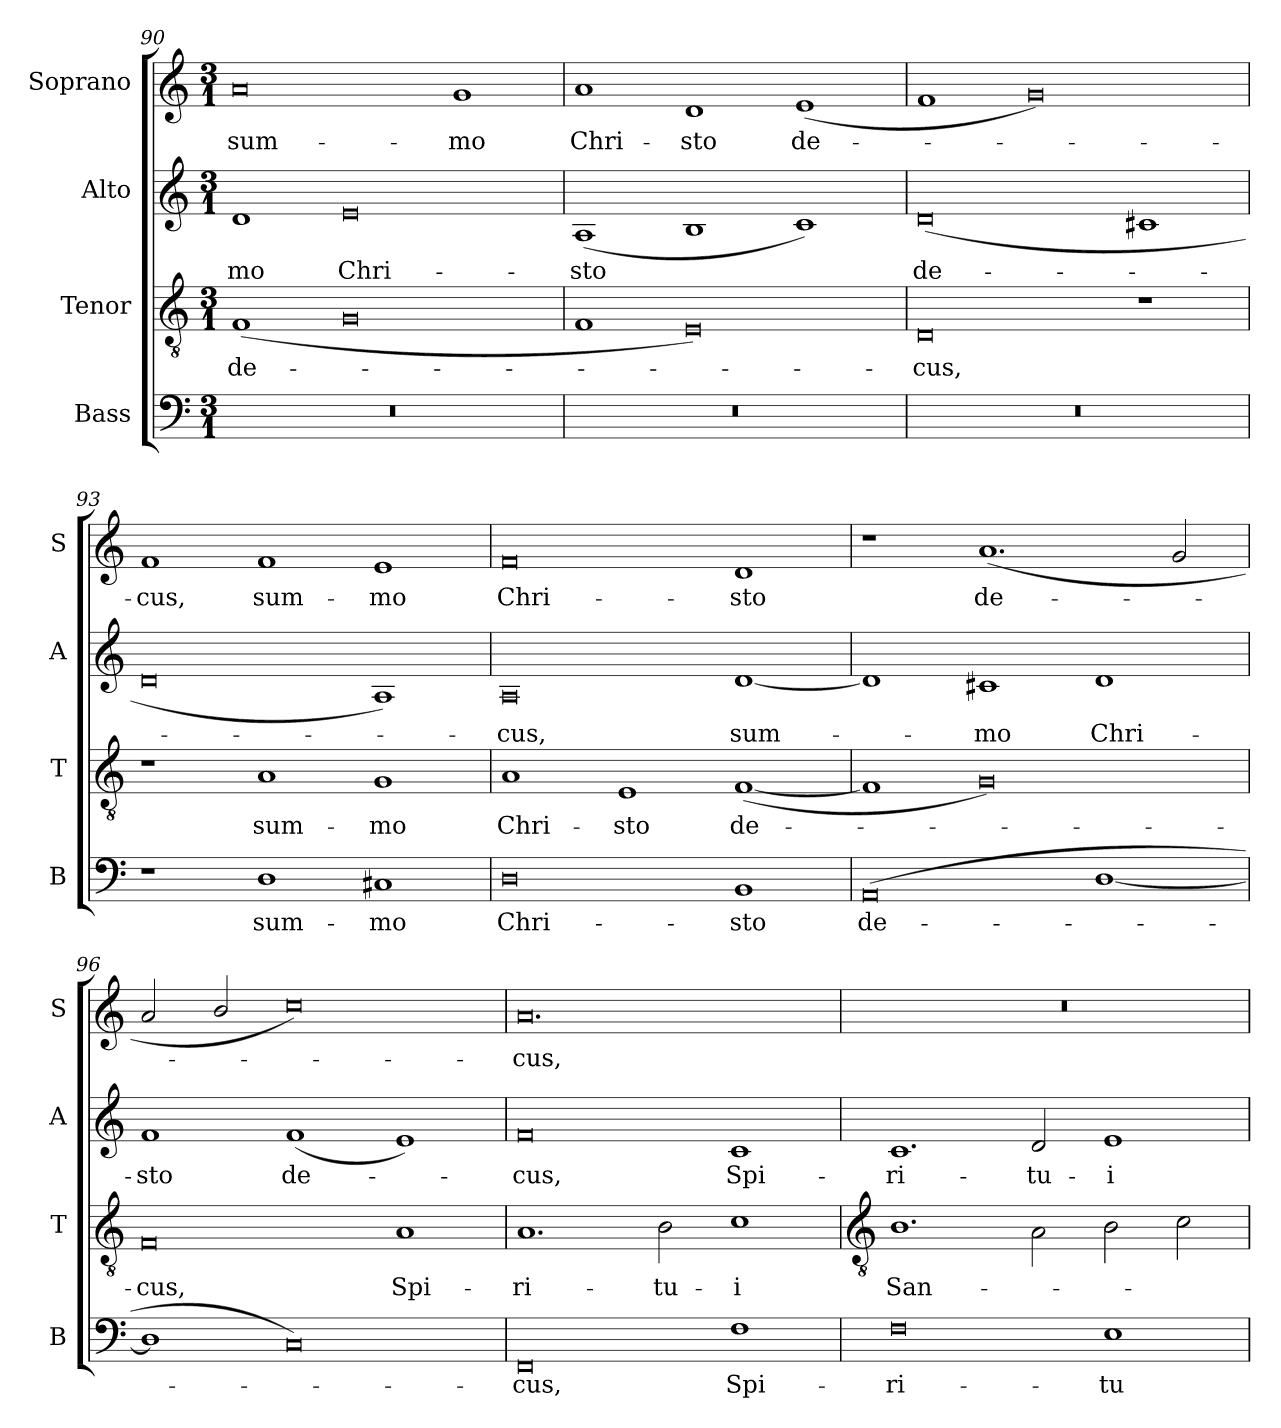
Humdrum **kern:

**kern	**text	**kern	**text	**kern	**text	**kern	**text
*part4	*part4	*part3	*part3	*part2	*part2	*part1	*part1
*staff4	*staff4	*staff3	*staff3	*staff2	*staff2	*staff1	*staff1
*I"Bass	*	*I"Tenor	*	*I"Alto	*	*I"Soprano	*
*I'B	*	*I'T	*	*I'A	*	*I'S	*
!!LO:LB:g=z
*clefF4	*	*clefGv2	*	*clefG2	*	*clefG2	*
*k[]	*	*k[]	*	*k[]	*	*k[]	*
*C:	*	*C:	*	*C:	*	*C:	*
*M3/1	*	*M3/1	*	*M3/1	*	*M3/1	*
=90	=90	=90	=90	=90	=90	=90	=90
!	!	!	!LO:LY:b	!	!LO:LY:b	!	!LO:LY:b
0.r	.	(<1F	de-	1d	-mo	0a	sum-
!	!	!	!	!	!LO:LY:b	!	!
.	.	0G	.	0e	Chri-	.	.
!	!	!	!	!	!	!	!LO:LY:b
.	.	.	.	.	.	1g	-mo
!!LO:LB:g=z
=91	=91	=91	=91	=91	=91	=91	=91
!	!	!	!	!	!LO:LY:b	!	!LO:LY:b
0.r	.	1F	.	(<1A	-sto	1a	Chri-
!	!	!	!	!	!	!	!LO:LY:b
.	.	0E)	.	1B	.	1d	-sto
!	!	!	!	!	!	!	!LO:LY:b
.	.	.	.	1c)	.	(<1e	de-
=92	=92	=92	=92	=92	=92	=92	=92
!	!	!	!LO:LY:b	!	!LO:LY:b	!	!
0.r	.	0D	cus,	(<0d	de-	1f	.
.	.	.	.	.	.	0g)	.
.	.	1r	.	1c#X	.	.	.
=93	=93	=93	=93	=93	=93	=93	=93
!	!	!	!	!	!	!	!LO:LY:b
1r	.	1r	.	0d	.	1f	cus,
!	!LO:LY:b	!	!LO:LY:b	!	!	!	!LO:LY:b
1D	sum-	1A	sum-	.	.	1f	sum-
!	!LO:LY:b	!	!LO:LY:b	!	!	!	!LO:LY:b
1C#X	-mo	1G	-mo	1A)	.	1e	-mo
=94	=94	=94	=94	=94	=94	=94	=94
!	!LO:LY:b	!	!LO:LY:b	!	!LO:LY:b	!	!LO:LY:b
0D	Chri-	1A	Chri-	0A	cus,	0f	Chri-
!	!	!	!LO:LY:b	!	!	!	!
.	.	1E	-sto	.	.	.	.
!	!LO:LY:b	!	!LO:LY:b	!	!LO:LY:b	!	!LO:LY:b
1BB	-sto	(<[1F	de-	[1d	sum-	1d	-sto
=95	=95	=95	=95	=95	=95	=95	=95
!	!LO:LY:b	!	!	!	!	!	!
(<0AA	de-	1F]	.	1d]	.	1r	.
!	!	!	!	!	!LO:LY:b	!	!LO:LY:b
.	.	0G)	.	1c#X	mo	(<1.a	de-
!	!	!	!	!	!LO:LY:b	!	!
[1D/	.	.	.	1d	Chri-	.	.
.	.	.	.	.	.	2g	.
=96	=96	=96	=96	=96	=96	=96	=96
!	!	!	!LO:LY:b	!	!LO:LY:b	!	!
1D]	.	0F	cus,	1f	-sto	2a	.
.	.	.	.	.	.	2b/	.
!	!	!	!	!	!LO:LY:b	!	!
0C)	.	.	.	(<1f	de-	0cc/)	.
!	!	!	!LO:LY:b	!	!	!	!
.	.	1A	Spi-	1e)	.	.	.
=97	=97	=97	=97	=97	=97	=97	=97
!	!LO:LY:b	!	!LO:LY:b	!	!LO:LY:b	!	!LO:LY:b
0FF	cus,	1.A	-ri-	0f	cus,	0.a	cus,
!	!	!	!LO:LY:b	!	!	!	!
.	.	2B	-tu-	.	.	.	.
!	!LO:LY:b	!	!LO:LY:b	!	!LO:LY:b	!	!
1F	Spi-	1c	-i	1c	Spi-	.	.
!!LO:LB:g=z
=98	=98	=98	=98	=98	=98	=98	=98
*	*	*clefGv2	*	*	*	*	*
!	!LO:LY:b	!	!LO:LY:b	!	!LO:LY:b	!	!
0F	-ri-	1.B	San-	1.c	-ri-	0.r	.
!	!	!	!	!	!LO:LY:b	!	!
.	.	2A\	.	2d	-tu-	.	.
!	!LO:LY:b	!	!	!	!LO:LY:b	!	!
1E	-tu-	2B	.	1e	-i	.	.
.	.	2c	.	.	.	.	.
=	=	=	=	=	=	=	=
*-	*-	*-	*-	*-	*-	*-	*-
